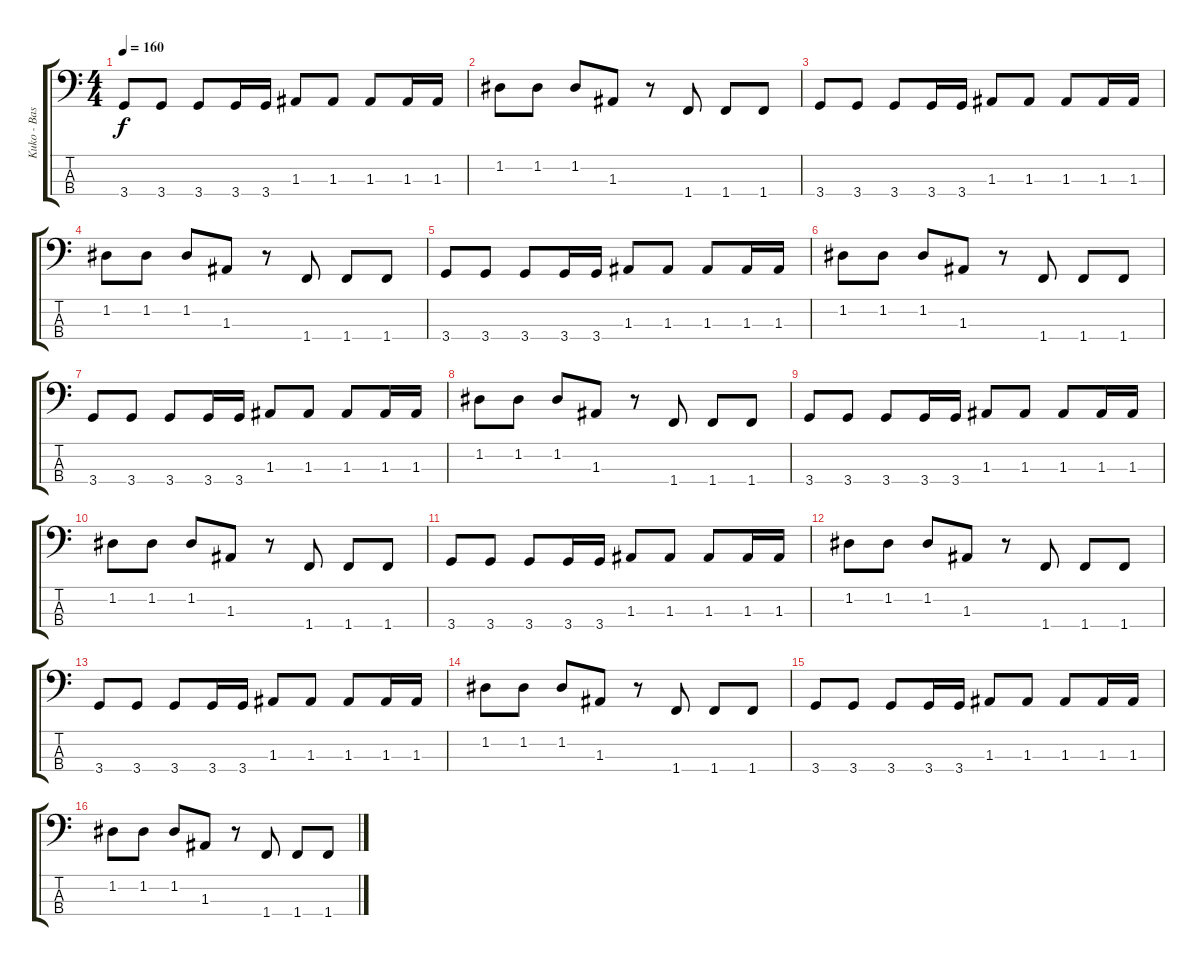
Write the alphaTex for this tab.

\track ("Kuko - Bass" "Kuko - Bas") {instrument electricbassfinger}
\staff {score tabs}
\tuning (G2 D2 A1 E1) {hide}
\ts (4 4)
\tempo 160
\clef f4
\ks c
3.4.8{dy f} 3.4.8 3.4.8 3.4.16 3.4.16 1.3.8 1.3.8 1.3.8 1.3.16 1.3.16 |
1.2.8 1.2.8 1.2.8 1.3.8 r.8 1.4.8 1.4.8 1.4.8 |
3.4.8 3.4.8 3.4.8 3.4.16 3.4.16 1.3.8 1.3.8 1.3.8 1.3.16 1.3.16 |
1.2.8 1.2.8 1.2.8 1.3.8 r.8 1.4.8 1.4.8 1.4.8 |
3.4.8 3.4.8 3.4.8 3.4.16 3.4.16 1.3.8 1.3.8 1.3.8 1.3.16 1.3.16 |
1.2.8 1.2.8 1.2.8 1.3.8 r.8 1.4.8 1.4.8 1.4.8 |
3.4.8 3.4.8 3.4.8 3.4.16 3.4.16 1.3.8 1.3.8 1.3.8 1.3.16 1.3.16 |
1.2.8 1.2.8 1.2.8 1.3.8 r.8 1.4.8 1.4.8 1.4.8 |
3.4.8 3.4.8 3.4.8 3.4.16 3.4.16 1.3.8 1.3.8 1.3.8 1.3.16 1.3.16 |
1.2.8 1.2.8 1.2.8 1.3.8 r.8 1.4.8 1.4.8 1.4.8 |
3.4.8 3.4.8 3.4.8 3.4.16 3.4.16 1.3.8 1.3.8 1.3.8 1.3.16 1.3.16 |
1.2.8 1.2.8 1.2.8 1.3.8 r.8 1.4.8 1.4.8 1.4.8 |
3.4.8 3.4.8 3.4.8 3.4.16 3.4.16 1.3.8 1.3.8 1.3.8 1.3.16 1.3.16 |
1.2.8 1.2.8 1.2.8 1.3.8 r.8 1.4.8 1.4.8 1.4.8 |
3.4.8 3.4.8 3.4.8 3.4.16 3.4.16 1.3.8 1.3.8 1.3.8 1.3.16 1.3.16 |
1.2.8 1.2.8 1.2.8 1.3.8 r.8 1.4.8 1.4.8 1.4.8
